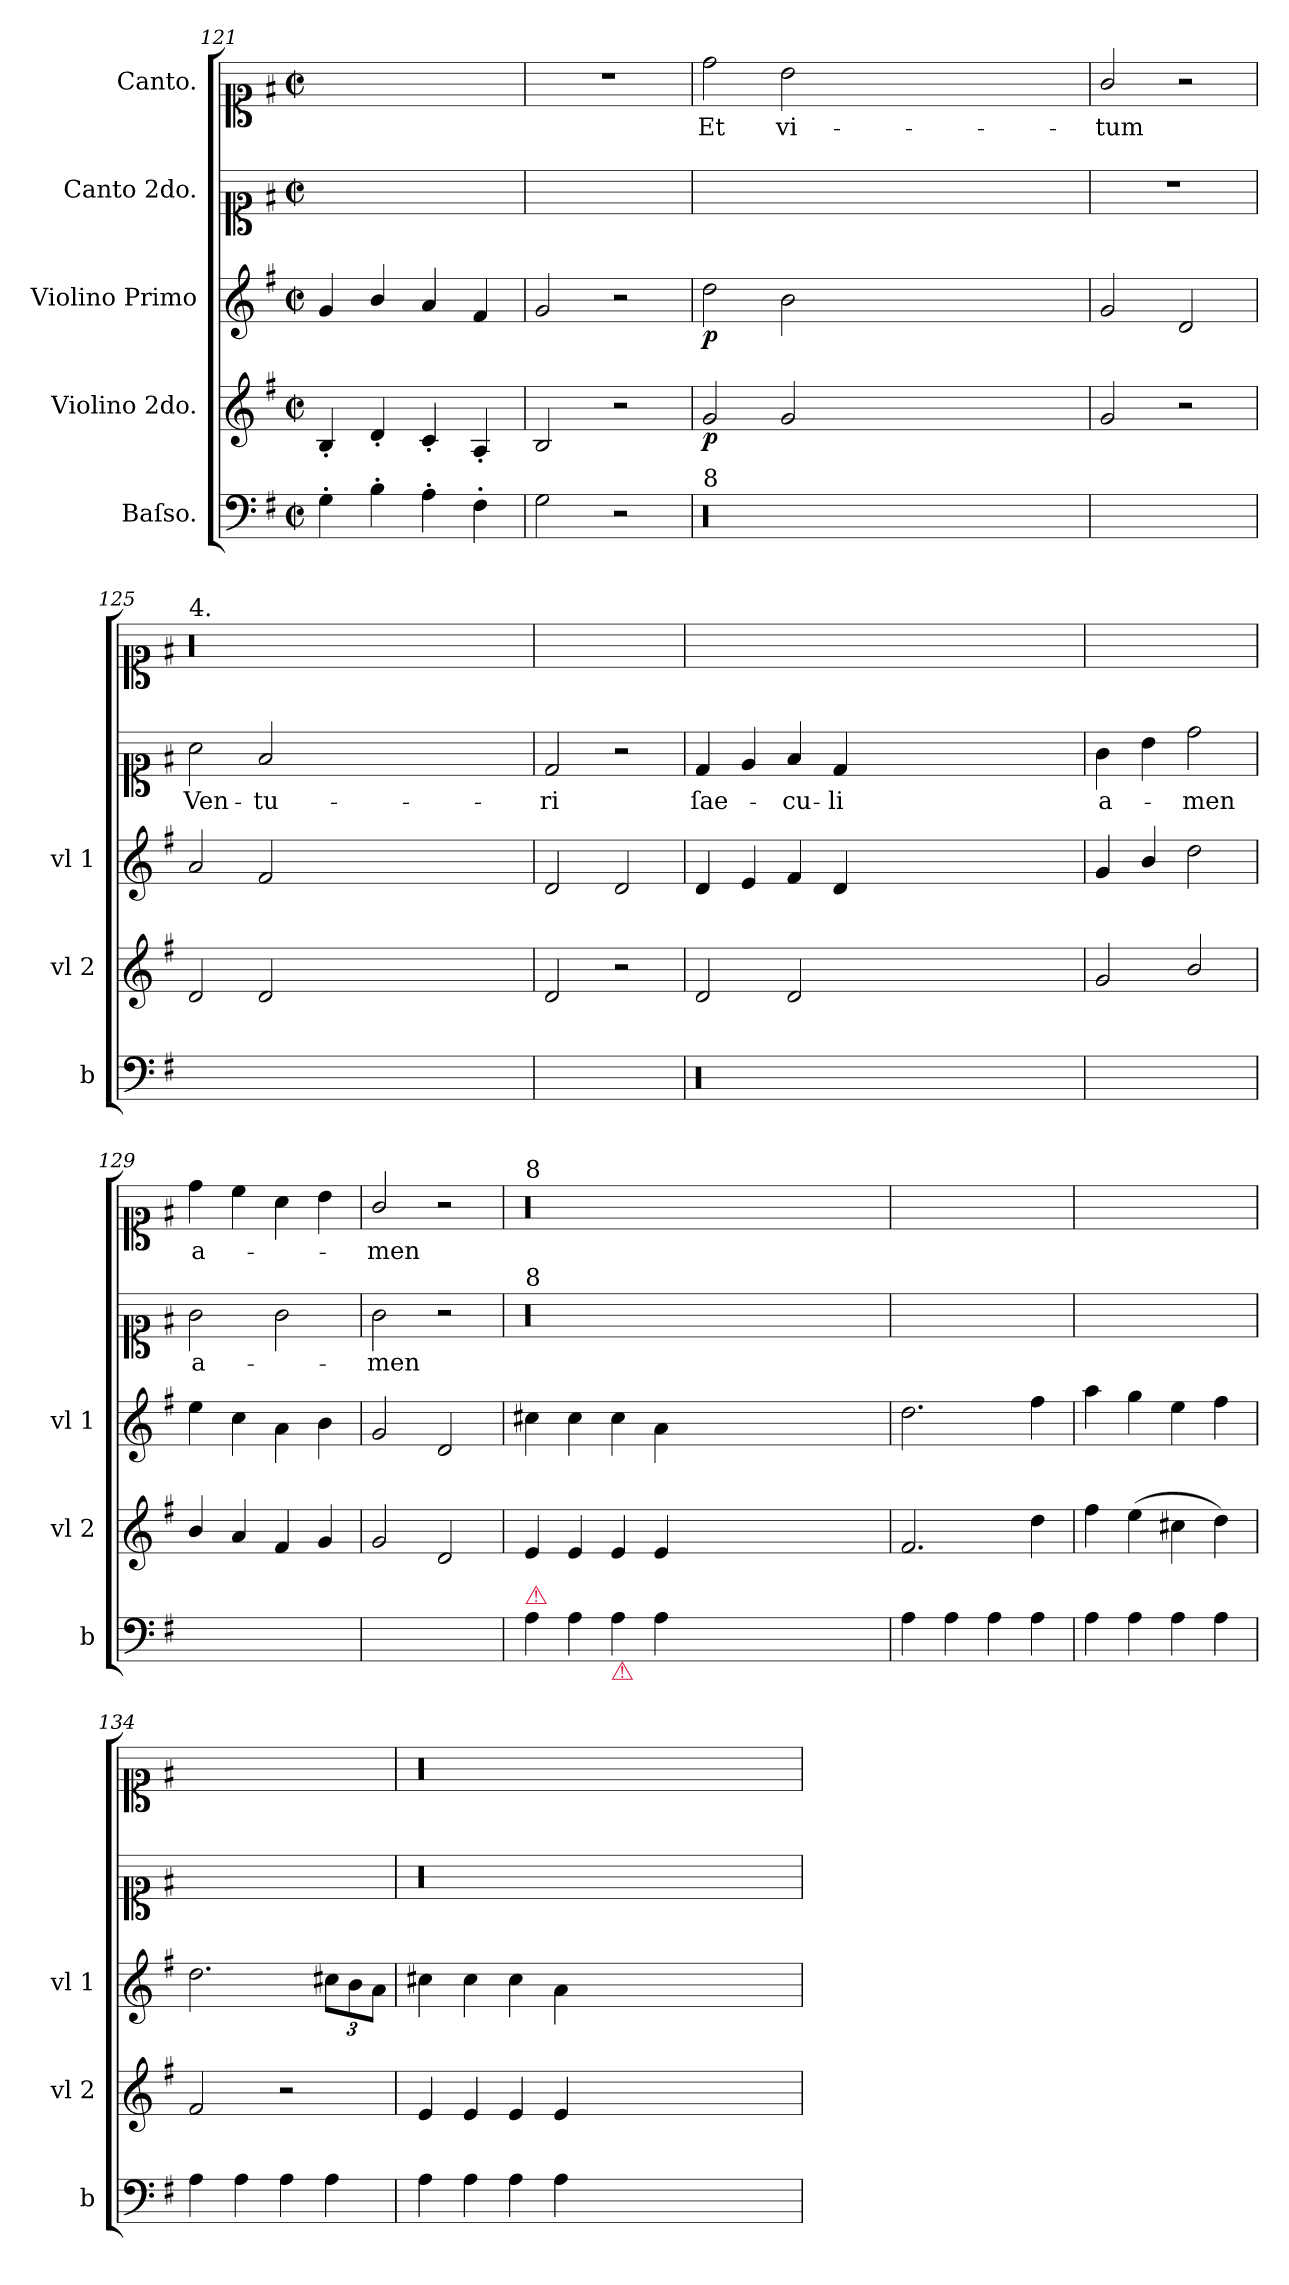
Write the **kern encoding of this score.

**kern	**kern	**dynam	**kern	**dynam	**kern	**text	**kern	**text
*part5	*part4	*part4	*part3	*part3	*part2	*part2	*part1	*part1
*staff5	*staff4	*staff4	*staff3	*staff3	*staff2	*staff2	*staff1	*staff1
*I"Baſso.	*I"Violino 2do.	*	*I"Violino Primo	*	*I"Canto 2do.	*	*I"Canto.	*
*I'b	*I'vl 2	*	*I'vl 1	*	*	*	*	*
*clefF4	*clefG2	*	*clefG2	*	*clefC1	*	*clefC1	*
*k[f#]	*k[f#]	*	*k[f#]	*	*k[f#]	*	*k[f#]	*
*M2/2	*M2/2	*	*M2/2	*	*M2/2	*	*M2/2	*
*met(c|)	*met(c|)	*	*met(c|)	*	*met(c|)	*	*met(c|)	*
=121	=121	=121	=121	=121	=121	=121	=121	=121
4G'>\	4B'</	.	4g/	.	1ryy	.	1ryy	.
4B'>\	4d'</	.	4b/	.	.	.	.	.
4A'>\	4c'</	.	4a/	.	.	.	.	.
4F#'>\	4A'</	.	4f#/	.	.	.	.	.
=122	=122	=122	=122	=122	=122	=122	=122	=122
2G\	2B/	.	2g/	.	1ryy	.	1r	.
2r	2r	.	2r	.	.	.	.	.
=123	=123	=123	=123	=123	=123	=123	=123	=123
!LO:TX:a:t=8	!	!	!	!	!	!	!	!
!	!	!LO:DY:b	!	!LO:DY:b	!	!	!	!
00r	2g/	p.	2dd\	p.	00ryy	.	2dd\	Et
.	2g/	.	2b\	.	.	.	2b\	vi-
.	0.ryy	.	0.ryy	.	.	.	0.ryy	.
=124	=124	=124	=124	=124	=124	=124	=124	=124
1ryy	2g/	.	2g/	.	1r	.	2g/	-tum
.	2r	.	2d/	.	.	.	2r	.
=125	=125	=125	=125	=125	=125	=125	=125	=125
!	!	!	!	!	!	!	!LO:TX:a:t=4.	!
00ryy	2d/	.	2a/	.	2a\	Ven-	00r	.
.	2d/	.	2f#/	.	2f#/	-tu-	.	.
.	0.ryy	.	0.ryy	.	0.ryy	.	.	.
=126	=126	=126	=126	=126	=126	=126	=126	=126
1ryy	2d/	.	2d/	.	2d/	-ri	1ryy	.
.	2r	.	2d/	.	2r	.	.	.
=127	=127	=127	=127	=127	=127	=127	=127	=127
00r	2d/	.	4d/	.	4d/	ſae-	00ryy	.
.	.	.	4e/	.	4e/	.	.	.
.	2d/	.	4f#/	.	4f#/	-cu-	.	.
.	.	.	4d/	.	4d/	-li	.	.
.	0.ryy	.	0.ryy	.	0.ryy	.	.	.
=128	=128	=128	=128	=128	=128	=128	=128	=128
1ryy	2g/	.	4g/	.	4g\	a-	1ryy	.
.	.	.	4b/	.	4b\	.	.	.
.	2b/	.	2dd\	.	2dd\	-men	.	.
=129	=129	=129	=129	=129	=129	=129	=129	=129
1ryy	4b/	.	4ee\	.	2g\	a-	4dd\	a-
.	4a/	.	4cc\	.	.	.	4cc\	.
.	4f#/	.	4a\	.	2g\	.	4a\	.
.	4g/	.	4b\	.	.	.	4b\	.
=130	=130	=130	=130	=130	=130	=130	=130	=130
1ryy	2g/	.	2g/	.	2g\	-men	2g/	-men
.	2d/	.	2d/	.	2r	.	2r	.
=131	=131	=131	=131	=131	=131	=131	=131	=131
!	!	!	!	!	!	!	!LO:TX:a:t=8	!
!	!	!	!	!	!LO:TX:a:t=8	!	!	!
!LO:TX:a:color=crimson:t=⚠	!	!	!	!	!	!	!	!
!	!	!	!	!LO:DY:b	!	!	!	!
4A\	4e/	.	4cc#X\	for.	00r	.	00r	.
4A\	4e/	.	4cc#\	.	.	.	.	.
!LO:TX:b:color=crimson:t=⚠	!	!	!	!	!	!	!	!
4A\	4e/	.	4cc#\	.	.	.	.	.
4A\	4e/	.	4a\	.	.	.	.	.
0.ryy	0.ryy	.	0.ryy	.	.	.	.	.
=132	=132	=132	=132	=132	=132	=132	=132	=132
4A\	2.f#/	.	2.dd\	.	1ryy	.	1ryy	.
4A\	.	.	.	.	.	.	.	.
4A\	.	.	.	.	.	.	.	.
4A\	4dd\	.	4ff#\	.	.	.	.	.
=133	=133	=133	=133	=133	=133	=133	=133	=133
4A\	4ff#\	.	4aa\	.	1ryy	.	1ryy	.
4A\	(>4ee\	.	4gg\	.	.	.	.	.
4A\	4cc#X\	.	4ee\	.	.	.	.	.
4A\	4dd\)	.	4ff#\	.	.	.	.	.
=134	=134	=134	=134	=134	=134	=134	=134	=134
4A\	2f#/	.	2.dd\	.	1ryy	.	1ryy	.
4A\	.	.	.	.	.	.	.	.
4A\	2r	.	.	.	.	.	.	.
4A\	.	.	12cc#X\L	.	.	.	.	.
.	.	.	12b\	.	.	.	.	.
.	.	.	12a\J	.	.	.	.	.
=135	=135	=135	=135	=135	=135	=135	=135	=135
4A\	4e/	.	4cc#X\	.	00r	.	00r	.
4A\	4e/	.	4cc#\	.	.	.	.	.
4A\	4e/	.	4cc#\	.	.	.	.	.
4A\	4e/	.	4a\	.	.	.	.	.
0.ryy	0.ryy	.	0.ryy	.	.	.	.	.
=	=	=	=	=	=	=	=	=
*-	*-	*-	*-	*-	*-	*-	*-	*-
